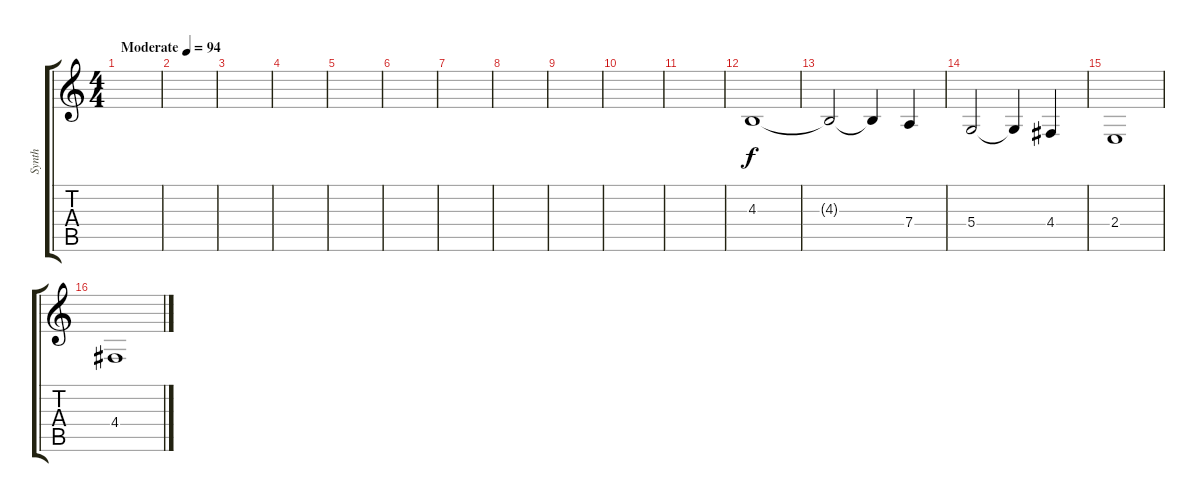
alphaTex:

\track ("Synth " "Synth ") {instrument lead1square}
\staff {score tabs}
\tuning (E4 B3 G3 D3 A2 E2) {hide}
\ts (4 4)
\tempo (94 "Moderate")
\clef g2
\ks c
|
|
|
|
|
|
|
|
|
|
|
4.3.1 |
4.3{t}.2 4.3{t}.4 7.4.4 |
5.4.2 5.4{t}.4 4.4.4 |
2.4.1 |
4.4.1
